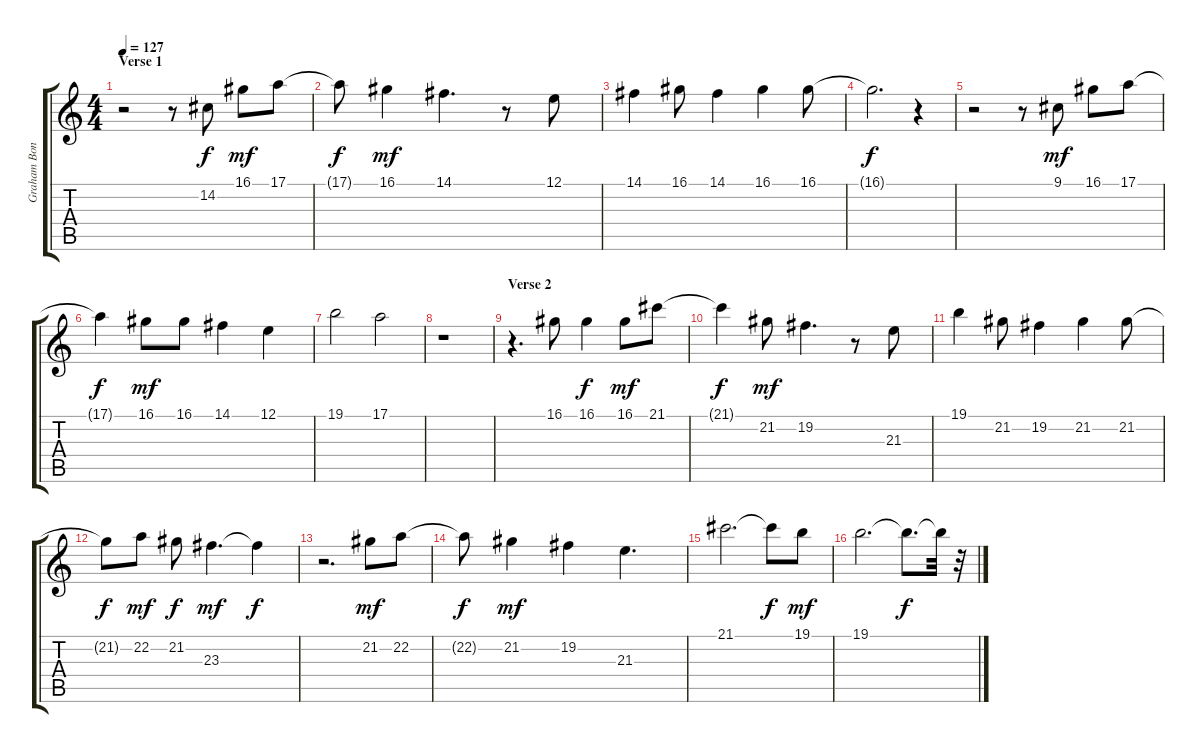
\track ("Graham Bonnet" "Graham Bon") {instrument altosax}
\staff {score tabs}
\tuning (E4 B3 G3 D3 A2 E2) {hide}
\ts (4 4)
\section ("" "Verse 1")
\tempo 127
\clef g2
\ks c
r.2{dy f} r.8 14.2.8 16.1.8{dy mf} 17.1.8 |
17.1{t}.8{dy f} 16.1.4{dy mf} 14.1.4{d} r.8 12.1.8 |
14.1.4 16.1.8 14.1.4 16.1.4 16.1.8 |
16.1{t}.2{d dy f} r.4 |
r.2 r.8 9.1.8{dy mf} 16.1.8 17.1.8 |
17.1{t}.4{dy f} 16.1.8{dy mf} 16.1.8 14.1.4 12.1.4 |
19.1.2 17.1.2 |
r.1 |
\section ("" "Verse 2")
r.4{d} 16.1.8 16.1.4{dy f} 16.1.8{dy mf} 21.1.8 |
21.1{t}.4{dy f} 21.2.8{dy mf} 19.2.4{d} r.8 21.3.8 |
19.1.4 21.2.8 19.2.4 21.2.4 21.2.8 |
21.2{t}.8{dy f} 22.2.8{dy mf} 21.2.8{dy f} 23.3.4{d dy mf} 23.3{t}.4{dy f} |
r.2{d} 21.2.8{dy mf} 22.2.8 |
22.2{t}.8{dy f} 21.2.4{dy mf} 19.2.4 21.3.4{d} |
21.1.2{d} 21.1{t}.8{dy f} 19.1.8{dy mf} |
19.1.2{d} 19.1{t}.8{d dy f} 19.1{t}.32 r.32
